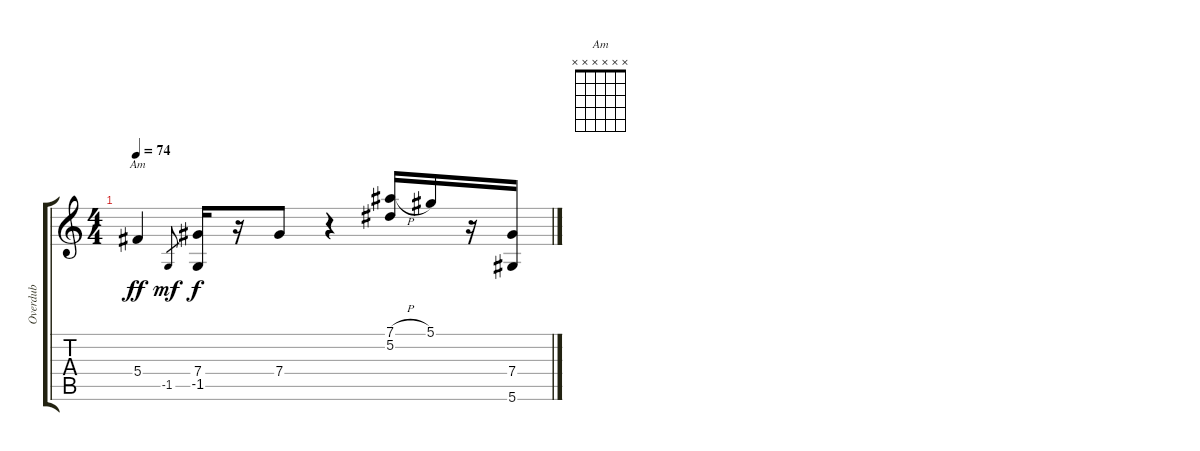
\track ("Overdub" "Overdub") {instrument fretlessbass}
\staff {score tabs}
\tuning (Eb4 Bb3 Gb3 Db3 Ab2 Eb2) {hide}
\chord ("Am" x x x x x x) {firstfret 0}
\ts (4 4)
\tempo 74
\clef g2
\ks c
5.4.4{ch "Am" dy ff} -1.5.8{gr dy mf} (7.4 -1.5).16{dy f} r.16 7.4.8 r.4 (7.1{h} 5.2).16 5.1.16 r.16 (7.4 5.6).16
